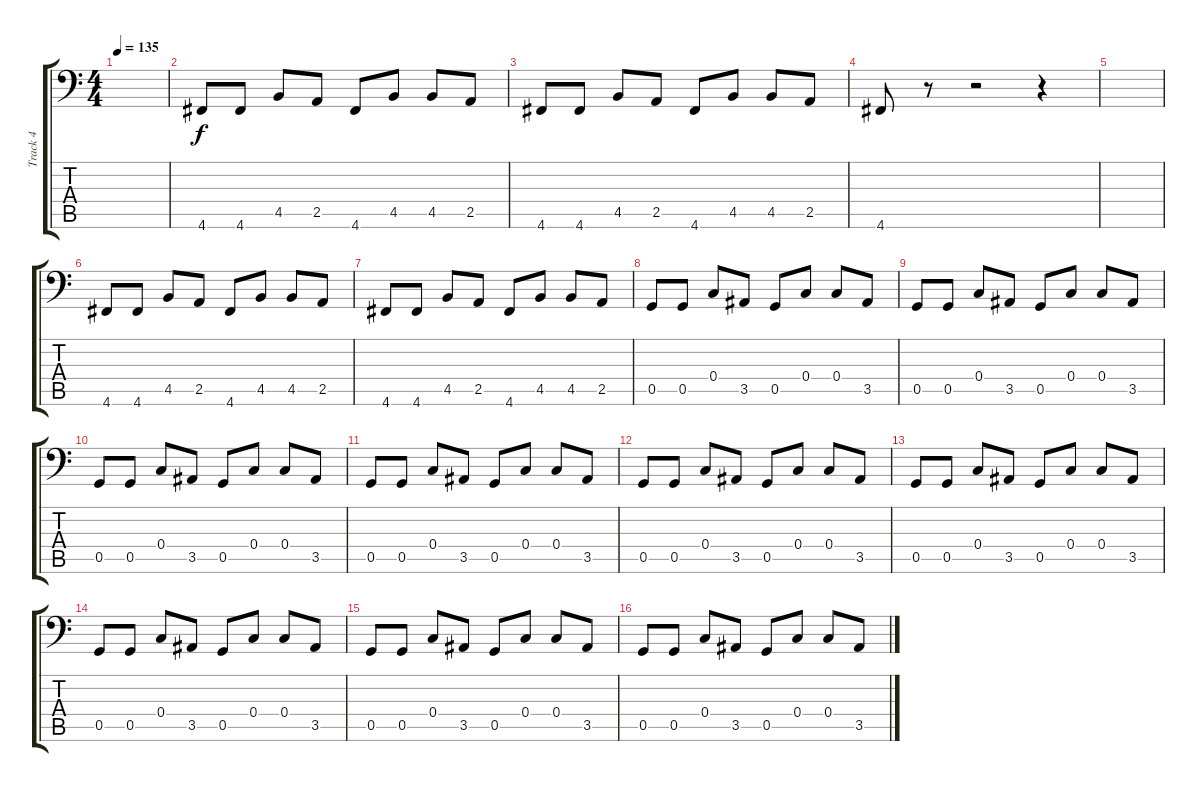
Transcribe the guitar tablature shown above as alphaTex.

\track ("Track 4" "Track 4") {instrument synthbass2}
\staff {score tabs}
\tuning (D3 A2 F2 C2 G1 D1) {hide}
\ts (4 4)
\tempo 135
\clef f4
\ks c
|
4.6.8 4.6.8 4.5.8 2.5.8 4.6.8 4.5.8 4.5.8 2.5.8 |
4.6.8 4.6.8 4.5.8 2.5.8 4.6.8 4.5.8 4.5.8 2.5.8 |
4.6.8 r.8 r.2 r.4 |
|
4.6.8 4.6.8 4.5.8 2.5.8 4.6.8 4.5.8 4.5.8 2.5.8 |
4.6.8 4.6.8 4.5.8 2.5.8 4.6.8 4.5.8 4.5.8 2.5.8 |
0.5.8 0.5.8 0.4.8 3.5.8 0.5.8 0.4.8 0.4.8 3.5.8 |
0.5.8 0.5.8 0.4.8 3.5.8 0.5.8 0.4.8 0.4.8 3.5.8 |
0.5.8 0.5.8 0.4.8 3.5.8 0.5.8 0.4.8 0.4.8 3.5.8 |
0.5.8 0.5.8 0.4.8 3.5.8 0.5.8 0.4.8 0.4.8 3.5.8 |
0.5.8 0.5.8 0.4.8 3.5.8 0.5.8 0.4.8 0.4.8 3.5.8 |
0.5.8 0.5.8 0.4.8 3.5.8 0.5.8 0.4.8 0.4.8 3.5.8 |
0.5.8 0.5.8 0.4.8 3.5.8 0.5.8 0.4.8 0.4.8 3.5.8 |
0.5.8 0.5.8 0.4.8 3.5.8 0.5.8 0.4.8 0.4.8 3.5.8 |
0.5.8 0.5.8 0.4.8 3.5.8 0.5.8 0.4.8 0.4.8 3.5.8
